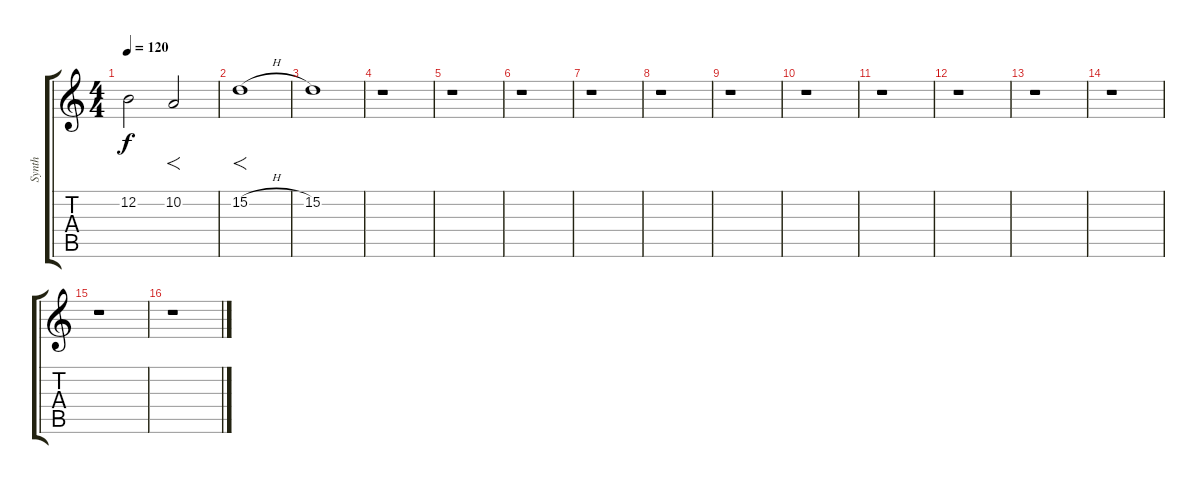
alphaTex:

\track ("Synth" "Synth") {instrument synthstrings2}
\staff {score tabs}
\tuning (E4 B3 G3 D3 A2 E2) {hide}
\ts (4 4)
\tempo 120
\clef g2
\ks c
12.2{t}.2{dy f} 10.2.2{f} |
15.2{h}.1{f} |
15.2.1 |
r.1 |
r.1 |
r.1 |
r.1 |
r.1 |
r.1 |
r.1 |
r.1 |
r.1 |
r.1 |
r.1 |
r.1 |
r.1
